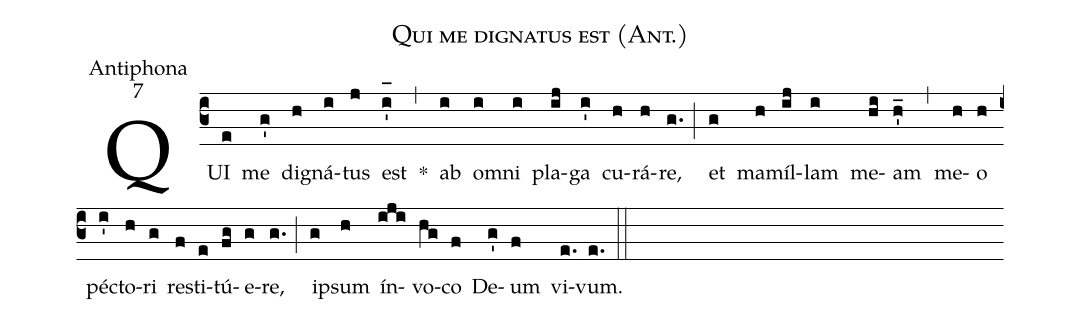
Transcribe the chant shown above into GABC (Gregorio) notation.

name:Qui me dignatus est (Ant.);
office-part:Antiphona;
mode:7;
%%
(c3) QUI(e) me(g') di(h)gná(i)tus(j) est(i'_[oh:h]) *(,) ab(i) o(i)mni(i) pla(ij)ga(i') cu(h)rá(h)re,(g.) (;) et(g) ma(h)míl(ij)lam(i) me(hi)am(h'_) (,) me(h)o(h) pé(i')cto(h)ri(g) re(f)sti(e)tú(fg)e(g)re,(g.) (;) i(g)psum(h) ín(iji)vo(hg)co(f) De(g')um(f) vi(e.)vum.(e.) (::)

%%<eu>E(i) u(i) o(j) u(i) a(h) e.</eu>(gf..) (::)
